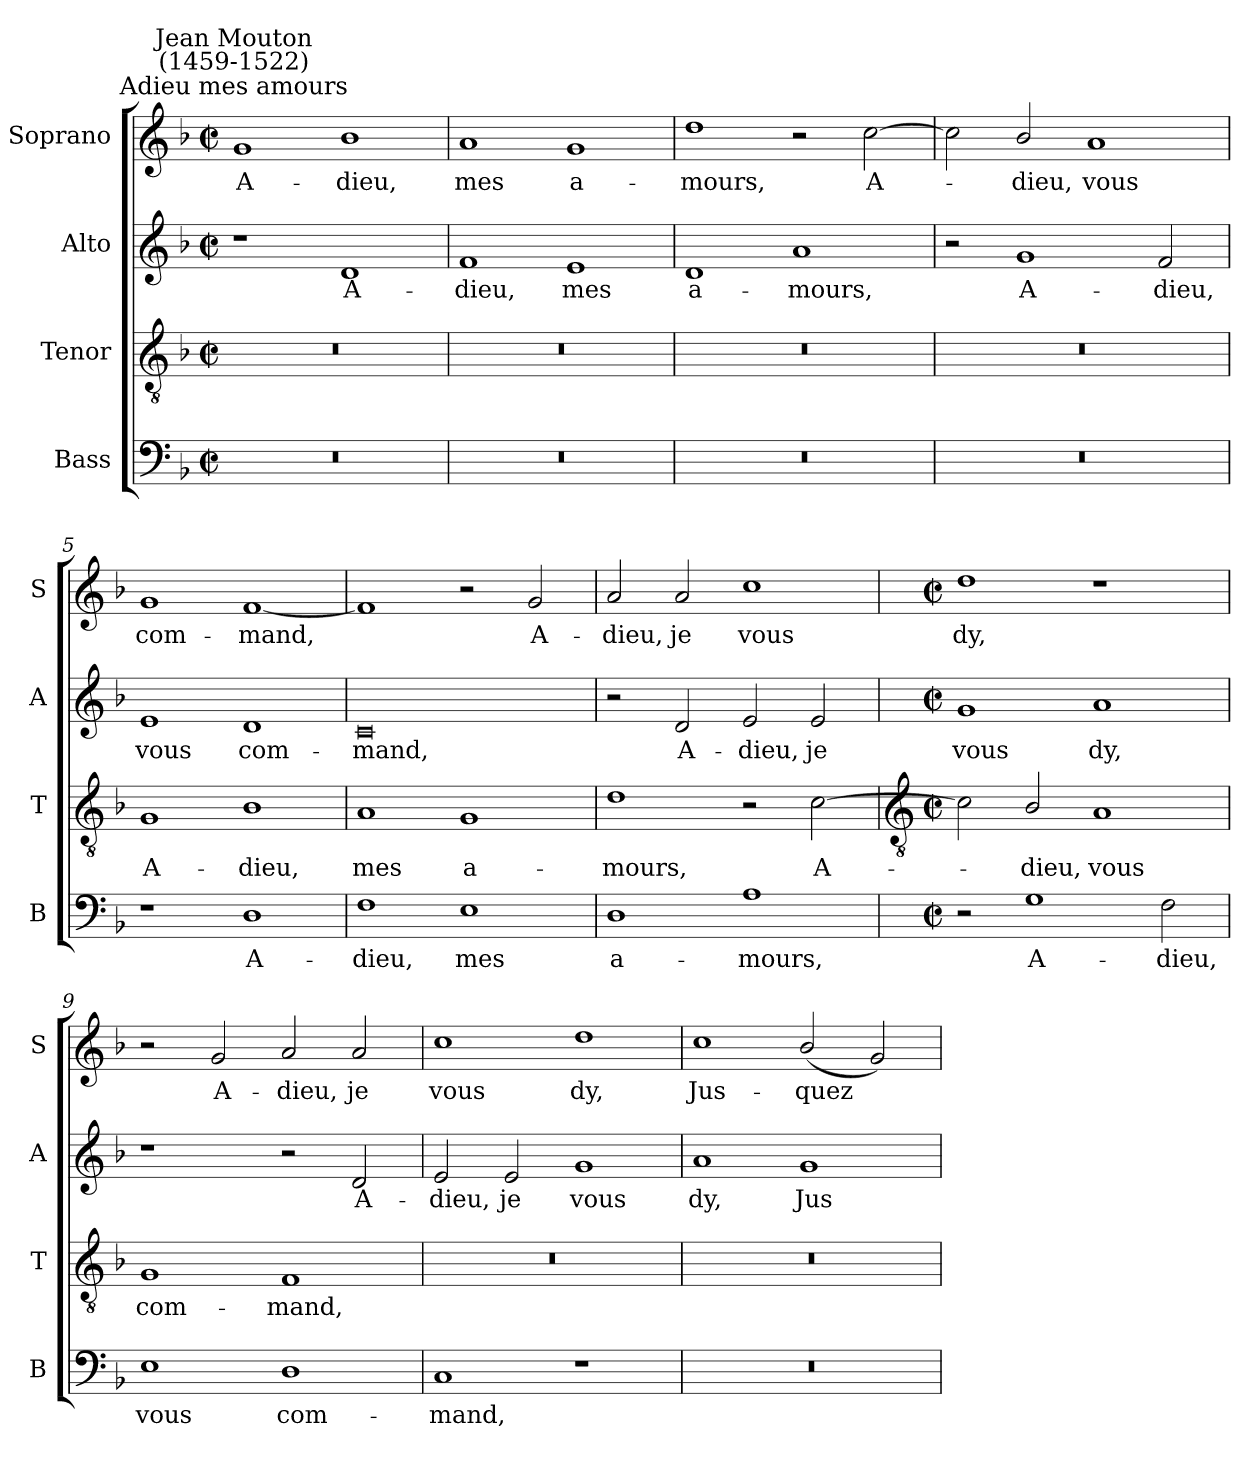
**kern	**text	**kern	**text	**kern	**text	**kern	**text
*part4	*part4	*part3	*part3	*part2	*part2	*part1	*part1
*staff4	*staff4	*staff3	*staff3	*staff2	*staff2	*staff1	*staff1
*I"Bass	*	*I"Tenor	*	*I"Alto	*	*I"Soprano	*
*I'B	*	*I'T	*	*I'A	*	*I'S	*
*clefF4	*	*clefGv2	*	*clefG2	*	*clefG2	*
*k[b-]	*	*k[b-]	*	*k[b-]	*	*k[b-]	*
*F:	*	*F:	*	*F:	*	*F:	*
*M4/2	*	*M4/2	*	*M4/2	*	*M4/2	*
*met(c|)	*	*met(c|)	*	*met(c|)	*	*met(c|)	*
=1	=1	=1	=1	=1	=1	=1	=1
!	!	!	!	!	!	!LO:TX:a:cj:t=Adieu mes amours	!
!	!	!	!	!	!	!LO:TX:a:cj:t=Jean Mouton\n(1459-1522)	!
!	!	!	!	!	!	!	!LO:LY:b
0r	.	0r	.	1r	.	1g	A-
!	!	!	!	!	!LO:LY:b	!	!LO:LY:b
.	.	.	.	1d	A-	1b-	-dieu,
=2	=2	=2	=2	=2	=2	=2	=2
!	!	!	!	!	!LO:LY:b	!	!LO:LY:b
0r	.	0r	.	1f	-dieu,	1a	mes
!	!	!	!	!	!LO:LY:b	!	!LO:LY:b
.	.	.	.	1e	mes	1g	a-
=3	=3	=3	=3	=3	=3	=3	=3
!	!	!	!	!	!LO:LY:b	!	!LO:LY:b
0r	.	0r	.	1d	a-	1dd	-mours,
!	!	!	!	!	!LO:LY:b	!	!
.	.	.	.	1a	-mours,	2r	.
!	!	!	!	!	!	!	!LO:LY:b
.	.	.	.	.	.	[2cc	A-
=4	=4	=4	=4	=4	=4	=4	=4
0r	.	0r	.	2r	.	2cc]	.
!	!	!	!	!	!LO:LY:b	!	!LO:LY:b
.	.	.	.	1g	A-	2b-/	dieu,
!	!	!	!	!	!	!	!LO:LY:b
.	.	.	.	.	.	1a	vous
!	!	!	!	!	!LO:LY:b	!	!
.	.	.	.	2f	-dieu,	.	.
=5	=5	=5	=5	=5	=5	=5	=5
!	!	!	!LO:LY:b	!	!LO:LY:b	!	!LO:LY:b
1r	.	1G	A-	1e	vous	1g	com-
!	!LO:LY:b	!	!LO:LY:b	!	!LO:LY:b	!	!LO:LY:b
1D	A-	1B-	-dieu,	1d	com-	[1f	-mand,
=6	=6	=6	=6	=6	=6	=6	=6
!	!LO:LY:b	!	!LO:LY:b	!	!LO:LY:b	!	!
1F	-dieu,	1A	mes	0c	-mand,	1f]	.
!	!LO:LY:b	!	!LO:LY:b	!	!	!	!
1E	mes	1G	a-	.	.	2r	.
!	!	!	!	!	!	!	!LO:LY:b
.	.	.	.	.	.	2g	A-
=7	=7	=7	=7	=7	=7	=7	=7
!	!LO:LY:b	!	!LO:LY:b	!	!	!	!LO:LY:b
1D	a-	1d	-mours,	2r	.	2a	-dieu,
!	!	!	!	!	!LO:LY:b	!	!LO:LY:b
.	.	.	.	2d	A-	2a	je
!	!LO:LY:b	!	!	!	!LO:LY:b	!	!LO:LY:b
1A	-mours,	2r	.	2e	-dieu,	1cc	vous
!	!	!	!LO:LY:b	!	!LO:LY:b	!	!
.	.	[2c	A-	2e	je	.	.
!!LO:LB:g=z
=8	=8	=8	=8	=8	=8	=8	=8
*	*	*clefGv2	*	*	*	*	*
*M4/2	*	*M4/2	*	*M4/2	*	*M4/2	*
*met(c|)	*	*met(c|)	*	*met(c|)	*	*met(c|)	*
!	!	!	!	!	!LO:LY:b	!	!LO:LY:b
2r	.	2c]	.	1g	vous	1dd	dy,
!	!LO:LY:b	!	!LO:LY:b	!	!	!	!
1G	A-	2B-/	dieu,	.	.	.	.
!	!	!	!LO:LY:b	!	!LO:LY:b	!	!
.	.	1A	vous	1a	dy,	1r	.
!	!LO:LY:b	!	!	!	!	!	!
2F	-dieu,	.	.	.	.	.	.
=9	=9	=9	=9	=9	=9	=9	=9
!	!LO:LY:b	!	!LO:LY:b	!	!	!	!
1E	vous	1G	com-	1r	.	2r	.
!	!	!	!	!	!	!	!LO:LY:b
.	.	.	.	.	.	2g	A-
!	!LO:LY:b	!	!LO:LY:b	!	!	!	!LO:LY:b
1D	com-	1F	-mand,	2r	.	2a	-dieu,
!	!	!	!	!	!LO:LY:b	!	!LO:LY:b
.	.	.	.	2d	A-	2a	je
=10	=10	=10	=10	=10	=10	=10	=10
!	!LO:LY:b	!	!	!	!LO:LY:b	!	!LO:LY:b
1C	-mand,	0r	.	2e	-dieu,	1cc	vous
!	!	!	!	!	!LO:LY:b	!	!
.	.	.	.	2e	je	.	.
!	!	!	!	!	!LO:LY:b	!	!LO:LY:b
1r	.	.	.	1g	vous	1dd	dy,
=11	=11	=11	=11	=11	=11	=11	=11
!	!	!	!	!	!LO:LY:b	!	!LO:LY:b
0r	.	0r	.	1a	dy,	1cc	Jus-
!	!	!	!	!	!LO:LY:b	!	!LO:LY:b
.	.	.	.	1g	Jus-	(<2b-/	-quez
.	.	.	.	.	.	2g)	.
=	=	=	=	=	=	=	=
*-	*-	*-	*-	*-	*-	*-	*-
